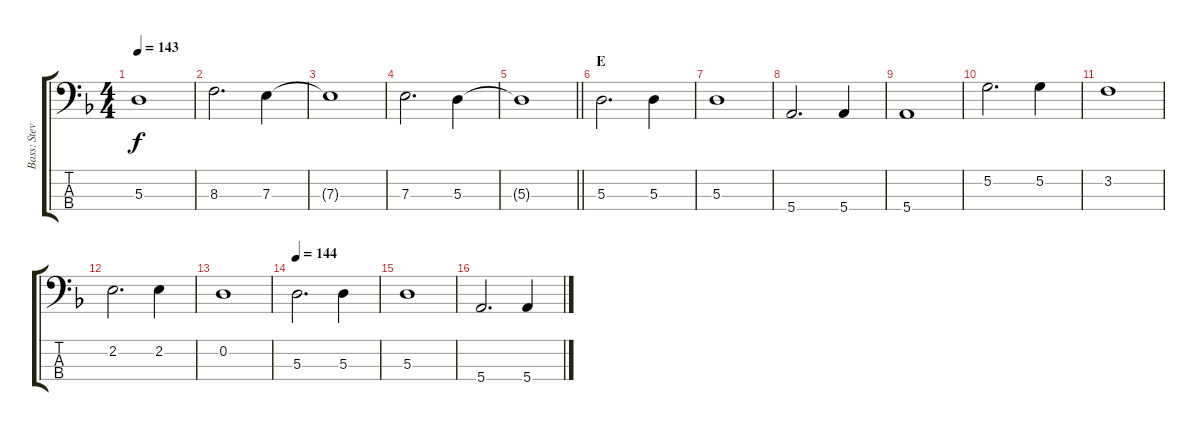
\track ("Bass: Steve" "Bass: Stev") {instrument synthbass2}
\staff {score tabs}
\tuning (G2 D2 A1 E1) {hide}
\ts (4 4)
\tempo 143
\clef f4
\ks f
5.3{t}.1{dy f} |
8.3.2{d} 7.3.4 |
7.3{t}.1 |
7.3.2{d} 5.3.4 |
\barLineRight lightlight
5.3{t}.1 |
\section ("" "E")
5.3.2{d} 5.3.4 |
5.3.1 |
5.4.2{d} 5.4.4 |
5.4.1 |
5.2.2{d} 5.2.4 |
3.2.1 |
2.2.2{d} 2.2.4 |
0.2.1 |
\tempo 144
5.3.2{d} 5.3.4 |
5.3.1 |
5.4.2{d} 5.4.4
